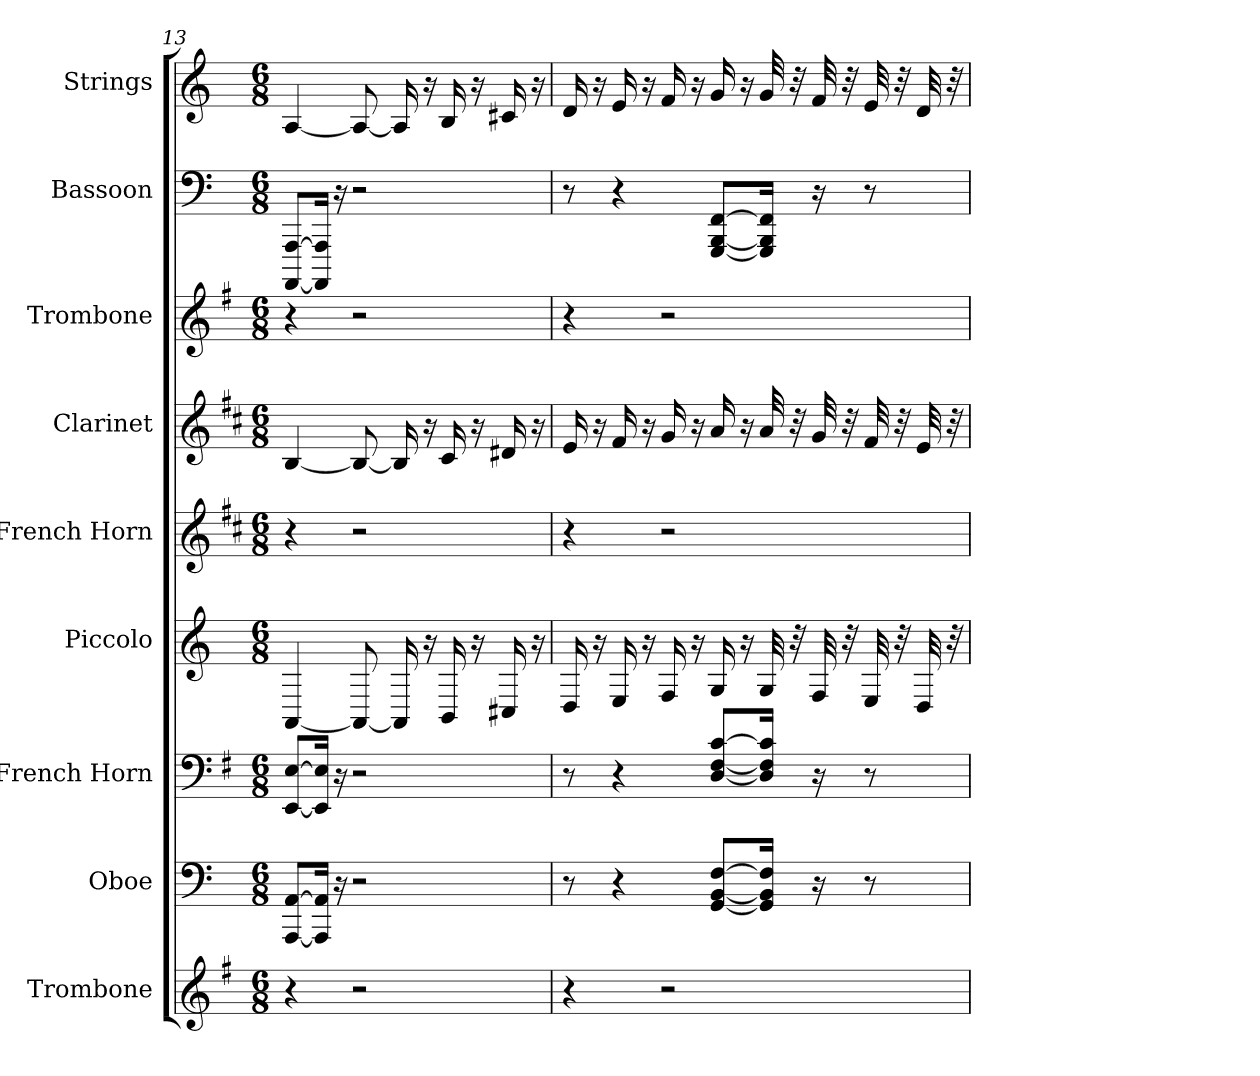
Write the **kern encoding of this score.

**kern	**kern	**kern	**kern	**kern	**kern	**kern	**kern	**kern
*part9	*part8	*part7	*part6	*part5	*part4	*part3	*part2	*part1
*staff9	*staff8	*staff7	*staff6	*staff5	*staff4	*staff3	*staff2	*staff1
*I"Trombone	*I"Oboe	*I"French Horn	*I"Piccolo	*I"French Horn	*I"Clarinet	*I"Trombone	*I"Bassoon	*I"Strings
*I'Trb	*I'Ob	*I'Hn	*I'Picc	*I'Hn	*I'Cl	*I'Trb	*I'Bsn	*I'Str
!!LO:PB:g=z
*clefG2	*clefF4	*clefF4	*clefG2	*clefG2	*clefG2	*clefG2	*clefF4	*clefG2
*	*	*ITrd4c7	*ITrd-7c-12	*ITrd4c7	*ITrd1c2	*	*	*
*k[f#]	*k[]	*k[]	*k[]	*k[f#]	*k[]	*k[f#]	*k[]	*k[]
*M6/8	*M6/8	*M6/8	*M6/8	*M6/8	*M6/8	*M6/8	*M6/8	*M6/8
=13	=13	=13	=13	=13	=13	=13	=13	=13
4r	[8AAA/ [8AA/L	[8AAA/ [8AA/L	[4A/	4r	[4A/	4r	[8AAAA/ [8AAA/L	[4A/
.	16AAA/] 16AA/]Jk	16AAA/] 16AA/]Jk	.	.	.	.	16AAAA/] 16AAA/]Jk	.
.	16r	16r	.	.	.	.	16r	.
2r	2r	2r	8A/_	2r	8A/_	2r	2r	8A/_
.	.	.	16A/]	.	16A/]	.	.	16A/]
.	.	.	16r	.	16r	.	.	16r
.	.	.	16B/	.	16B/	.	.	16B/
.	.	.	16r	.	16r	.	.	16r
.	.	.	16c#X/	.	16c#X/	.	.	16c#X/
.	.	.	16r	.	16r	.	.	16r
=14	=14	=14	=14	=14	=14	=14	=14	=14
4r	8r	8r	16d/	4r	16d/	4r	8r	16d/
.	.	.	16r	.	16r	.	.	16r
.	4r	4r	16e/	.	16e/	.	4r	16e/
.	.	.	16r	.	16r	.	.	16r
2r	.	.	16f/	2r	16f/	2r	.	16f/
.	.	.	16r	.	16r	.	.	16r
.	[8GG/ [8BB/ [8F/L	[8GG/ [8BB/ [8F/L	16g/	.	16g/	.	[8GGG/ [8BBB/ [8FF/L	16g/
.	.	.	16r	.	16r	.	.	16r
.	16GG/] 16BB/] 16F/]Jk	16GG/] 16BB/] 16F/]Jk	32g/	.	32g/	.	16GGG/] 16BBB/] 16FF/]Jk	32g/
.	.	.	32r	.	32r	.	.	32r
.	16r	16r	32f/	.	32f/	.	16r	32f/
.	.	.	32r	.	32r	.	.	32r
.	8r	8r	32e/	.	32e/	.	8r	32e/
.	.	.	32r	.	32r	.	.	32r
.	.	.	32d/	.	32d/	.	.	32d/
.	.	.	32r	.	32r	.	.	32r
=	=	=	=	=	=	=	=	=
*-	*-	*-	*-	*-	*-	*-	*-	*-
